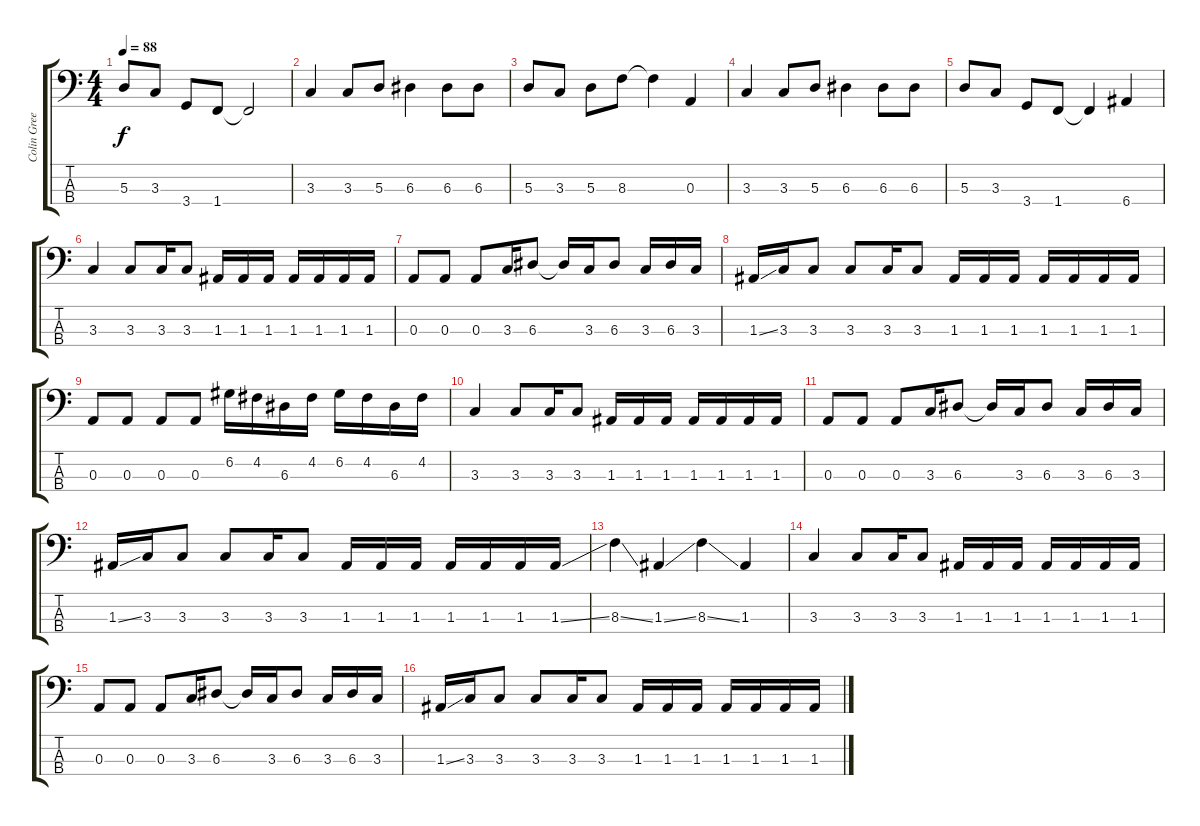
\track ("Colin Greenwood" "Colin Gree") {instrument electricbassfinger}
\staff {score tabs}
\tuning (G2 D2 A1 E1) {hide}
\ts (4 4)
\tempo 88
\clef f4
\ks c
5.3.8{dy f} 3.3.8 3.4.8 1.4.8 1.4{t}.2 |
3.3.4 3.3.8 5.3.8 6.3.4 6.3.8 6.3.8 |
5.3.8 3.3.8 5.3.8 8.3.8 8.3{t}.4 0.3.4 |
3.3.4 3.3.8 5.3.8 6.3.4 6.3.8 6.3.8 |
5.3.8 3.3.8 3.4.8 1.4.8 1.4{t}.4 6.4.4 |
3.3.4 3.3.8 3.3.16 3.3.8 1.3.16 1.3.16 1.3.16 1.3.16 1.3.16 1.3.16 1.3.16 |
0.3.8 0.3.8 0.3.8 3.3.16 6.3.8 6.3{t}.16 3.3.16 6.3.8 3.3.16 6.3.16 3.3.16 |
1.3{ss}.16 3.3.16 3.3.8 3.3.8 3.3.16 3.3.8 1.3.16 1.3.16 1.3.16 1.3.16 1.3.16 1.3.16 1.3.16 |
0.3.8 0.3.8 0.3.8 0.3.8 6.2.16 4.2.16 6.3.16 4.2.16 6.2.16 4.2.16 6.3.16 4.2.16 |
3.3.4 3.3.8 3.3.16 3.3.8 1.3.16 1.3.16 1.3.16 1.3.16 1.3.16 1.3.16 1.3.16 |
0.3.8 0.3.8 0.3.8 3.3.16 6.3.8 6.3{t}.16 3.3.16 6.3.8 3.3.16 6.3.16 3.3.16 |
1.3{ss}.16 3.3.16 3.3.8 3.3.8 3.3.16 3.3.8 1.3.16 1.3.16 1.3.16 1.3.16 1.3.16 1.3.16 1.3{ss}.16 |
8.3{ss}.4 1.3{ss}.4 8.3{ss}.4 1.3.4 |
3.3.4 3.3.8 3.3.16 3.3.8 1.3.16 1.3.16 1.3.16 1.3.16 1.3.16 1.3.16 1.3.16 |
0.3.8 0.3.8 0.3.8 3.3.16 6.3.8 6.3{t}.16 3.3.16 6.3.8 3.3.16 6.3.16 3.3.16 |
1.3{ss}.16 3.3.16 3.3.8 3.3.8 3.3.16 3.3.8 1.3.16 1.3.16 1.3.16 1.3.16 1.3.16 1.3.16 1.3.16
